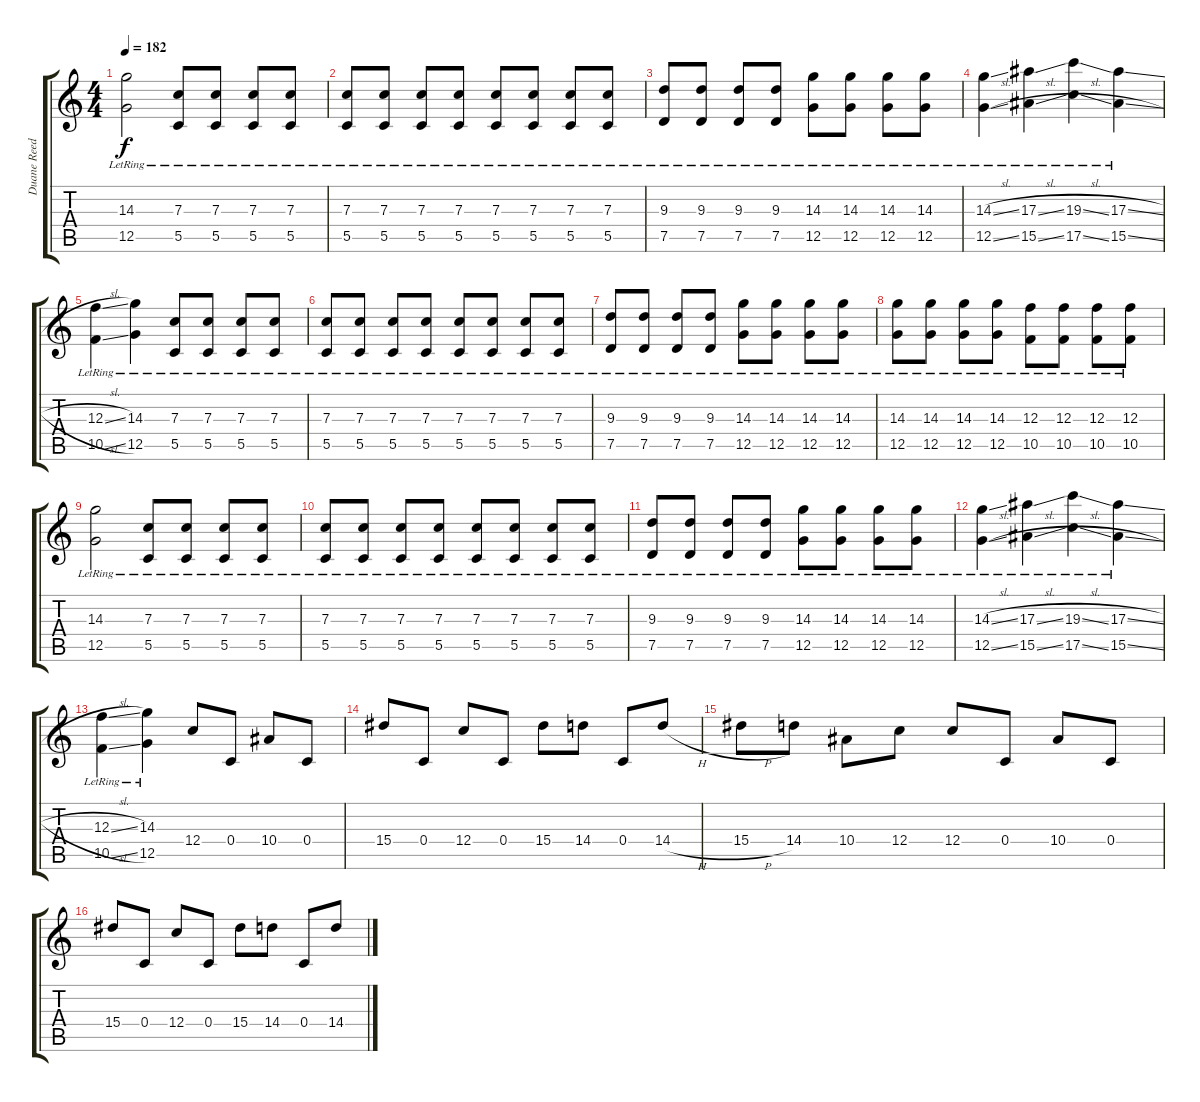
\track ("Duane Reed" "Duane Reed") {instrument overdrivenguitar}
\staff {score tabs}
\tuning (D4 A3 F3 C3 G2 C2) {hide}
\ts (4 4)
\tempo 182
\clef g2
\ks c
(14.3{lr} 12.5{lr}).2{dy f} (7.3{lr} 5.5{lr}).8 (7.3{lr} 5.5{lr}).8 (7.3{lr} 5.5{lr}).8 (7.3{lr} 5.5{lr}).8 |
(7.3{lr} 5.5{lr}).8 (7.3{lr} 5.5{lr}).8 (7.3{lr} 5.5{lr}).8 (7.3{lr} 5.5{lr}).8 (7.3{lr} 5.5{lr}).8 (7.3{lr} 5.5{lr}).8 (7.3{lr} 5.5{lr}).8 (7.3{lr} 5.5{lr}).8 |
(9.3{lr} 7.5{lr}).8 (9.3{lr} 7.5{lr}).8 (9.3{lr} 7.5{lr}).8 (9.3{lr} 7.5{lr}).8 (14.3{lr} 12.5{lr}).8 (14.3{lr} 12.5{lr}).8 (14.3{lr} 12.5{lr}).8 (14.3{lr} 12.5{lr}).8 |
(14.3{sl lr} 12.5{sl lr}).4 (17.3{sl lr} 15.5{sl lr}).4 (19.3{sl lr} 17.5{sl lr}).4 (17.3{sl lr} 15.5{sl lr}).4 |
(12.3{sl lr} 10.5{sl lr}).4 (14.3{lr} 12.5{lr}).4 (7.3{lr} 5.5{lr}).8 (7.3{lr} 5.5{lr}).8 (7.3{lr} 5.5{lr}).8 (7.3{lr} 5.5{lr}).8 |
(7.3{lr} 5.5{lr}).8 (7.3{lr} 5.5{lr}).8 (7.3{lr} 5.5{lr}).8 (7.3{lr} 5.5{lr}).8 (7.3{lr} 5.5{lr}).8 (7.3{lr} 5.5{lr}).8 (7.3{lr} 5.5{lr}).8 (7.3{lr} 5.5{lr}).8 |
(9.3{lr} 7.5{lr}).8 (9.3{lr} 7.5{lr}).8 (9.3{lr} 7.5{lr}).8 (9.3{lr} 7.5{lr}).8 (14.3{lr} 12.5{lr}).8 (14.3{lr} 12.5{lr}).8 (14.3{lr} 12.5{lr}).8 (14.3{lr} 12.5{lr}).8 |
(14.3{lr} 12.5{lr}).8 (14.3{lr} 12.5{lr}).8 (14.3{lr} 12.5{lr}).8 (14.3{lr} 12.5{lr}).8 (12.3{lr} 10.5{lr}).8 (12.3{lr} 10.5{lr}).8 (12.3{lr} 10.5{lr}).8 (12.3{lr} 10.5{lr}).8 |
(14.3{lr} 12.5{lr}).2 (7.3{lr} 5.5{lr}).8 (7.3{lr} 5.5{lr}).8 (7.3{lr} 5.5{lr}).8 (7.3{lr} 5.5{lr}).8 |
(7.3{lr} 5.5{lr}).8 (7.3{lr} 5.5{lr}).8 (7.3{lr} 5.5{lr}).8 (7.3{lr} 5.5{lr}).8 (7.3{lr} 5.5{lr}).8 (7.3{lr} 5.5{lr}).8 (7.3{lr} 5.5{lr}).8 (7.3{lr} 5.5{lr}).8 |
(9.3{lr} 7.5{lr}).8 (9.3{lr} 7.5{lr}).8 (9.3{lr} 7.5{lr}).8 (9.3{lr} 7.5{lr}).8 (14.3{lr} 12.5{lr}).8 (14.3{lr} 12.5{lr}).8 (14.3{lr} 12.5{lr}).8 (14.3{lr} 12.5{lr}).8 |
(14.3{sl lr} 12.5{sl lr}).4 (17.3{sl lr} 15.5{sl lr}).4 (19.3{sl lr} 17.5{sl lr}).4 (17.3{sl lr} 15.5{sl lr}).4 |
(12.3{sl lr} 10.5{sl lr}).4 (14.3{lr} 12.5{lr}).4 12.4.8 0.4.8 10.4.8 0.4.8 |
15.4.8 0.4.8 12.4.8 0.4.8 15.4.8 14.4.8 0.4.8 14.4{h}.8 |
15.4{h}.8 14.4.8 10.4.8 12.4.8 12.4.8 0.4.8 10.4.8 0.4.8 |
15.4.8 0.4.8 12.4.8 0.4.8 15.4.8 14.4.8 0.4.8 14.4{h}.8
